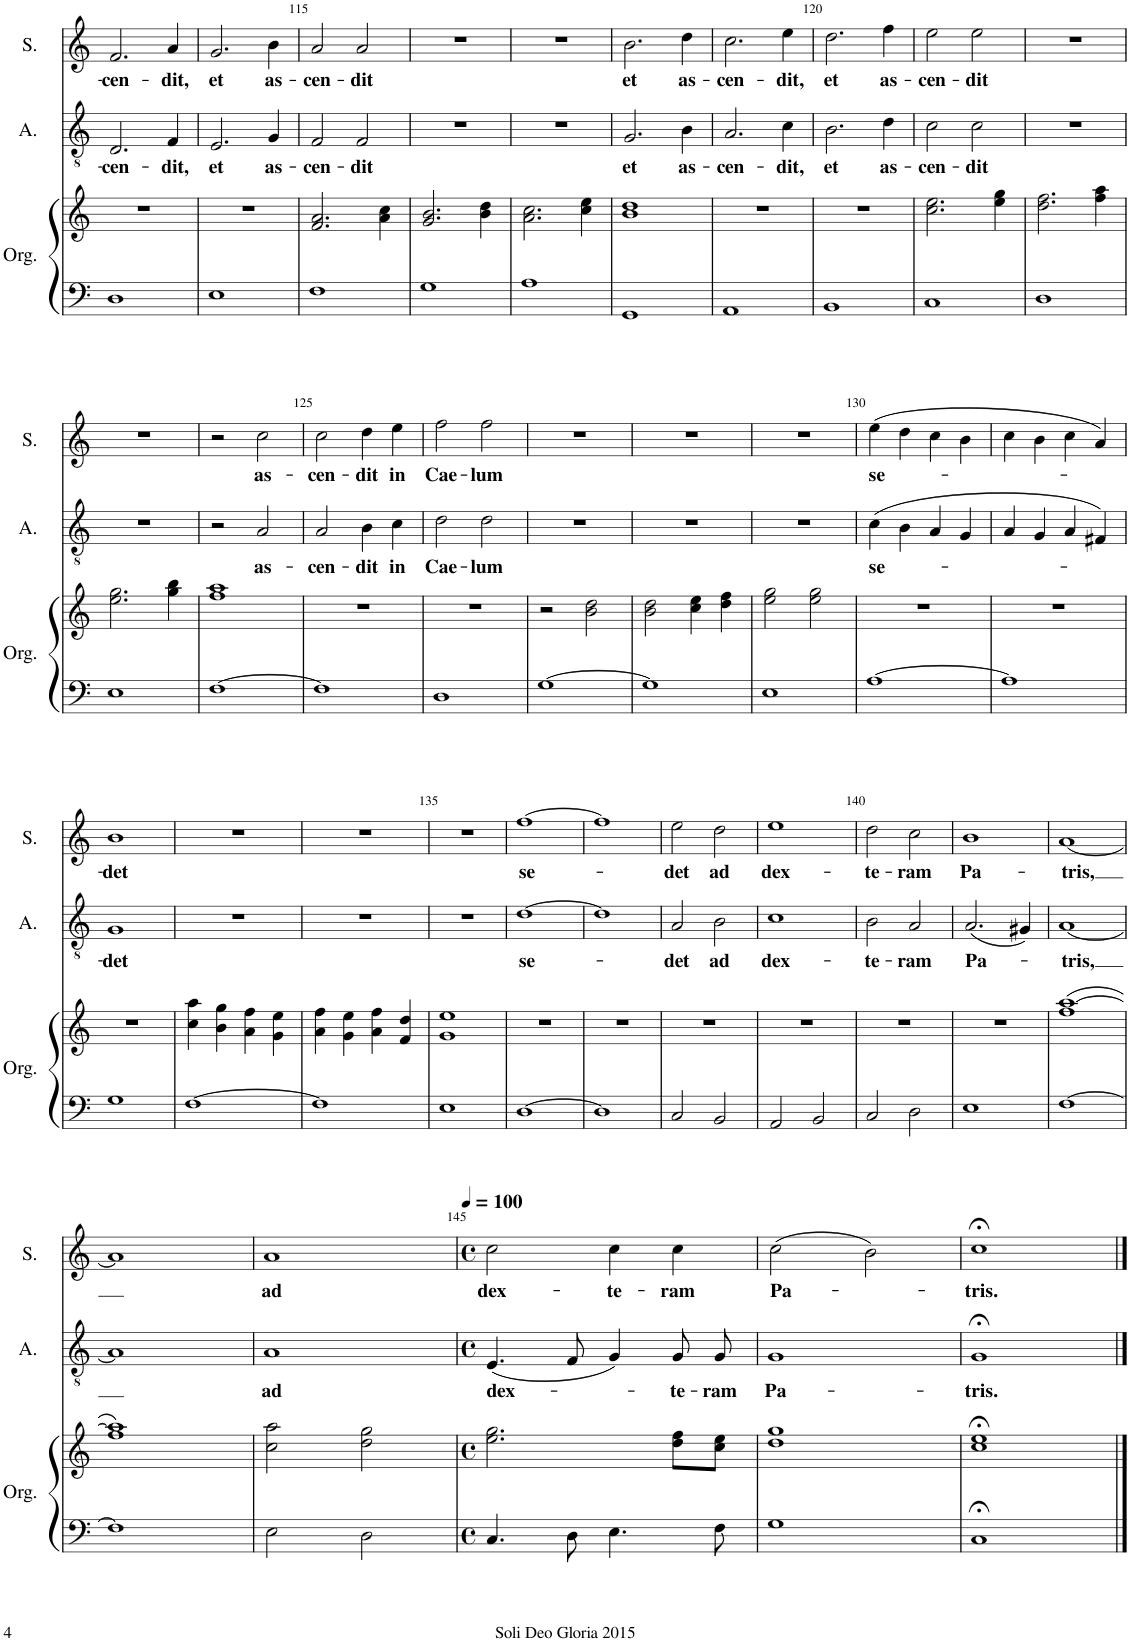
**kern	**kern	**kern	**text	**kern	**text
*part3	*part3	*part2	*part2	*part1	*part1
*staff4	*staff3	*staff2	*staff2	*staff1	*staff1
*I"Orgue	*	*I"Alto	*	*I"Soprano	*
*I'Org.	*	*I'A.	*	*I'S.	*
!!LO:PB:g=z
*clefF4	*clefG2	*clefGv2	*	*clefG2	*
*k[]	*k[]	*k[]	*	*k[]	*
*M2/2	*M2/2	*M2/2	*	*M2/2	*
*met(c|)	*met(c|)	*met(c|)	*	*met(c|)	*
=113	=113	=113	=113	=113	=113
!	!	!	!LO:LY:b	!	!LO:LY:b
1D	1r	2.D/	-cen-	2.f/	-cen-
!	!	!	!LO:LY:b	!	!LO:LY:b
.	.	4F/	-dit,	4a/	-dit,
=114	=114	=114	=114	=114	=114
!	!	!	!LO:LY:b	!	!LO:LY:b
1E	1r	2.E/	et	2.g/	et
!	!	!	!LO:LY:b	!	!LO:LY:b
.	.	4G/	as-	4b\	as-
=115	=115	=115	=115	=115	=115
!	!	!	!LO:LY:b	!	!LO:LY:b
1F	2.f/ 2.a/	2F/	-cen-	2a/	-cen-
!	!	!	!LO:LY:b	!	!LO:LY:b
.	.	2F/	-dit	2a/	-dit
.	4a\ 4cc\	.	.	.	.
=116	=116	=116	=116	=116	=116
1G	2.g/ 2.b/	1r	.	1r	.
.	4b\ 4dd\	.	.	.	.
=117	=117	=117	=117	=117	=117
1A	2.a\ 2.cc\	1r	.	1r	.
.	4cc\ 4ee\	.	.	.	.
=118	=118	=118	=118	=118	=118
!	!	!	!LO:LY:b	!	!LO:LY:b
1GG	1b 1dd	2.G/	et	2.b\	et
!	!	!	!LO:LY:b	!	!LO:LY:b
.	.	4B\	as-	4dd\	as-
=119	=119	=119	=119	=119	=119
!	!	!	!LO:LY:b	!	!LO:LY:b
1AA	1r	2.A/	-cen-	2.cc\	-cen-
!	!	!	!LO:LY:b	!	!LO:LY:b
.	.	4c\	-dit,	4ee\	-dit,
=120	=120	=120	=120	=120	=120
!	!	!	!LO:LY:b	!	!LO:LY:b
1BB	1r	2.B\	et	2.dd\	et
!	!	!	!LO:LY:b	!	!LO:LY:b
.	.	4d\	as-	4ff\	as-
=121	=121	=121	=121	=121	=121
!	!	!	!LO:LY:b	!	!LO:LY:b
1C	2.cc\ 2.ee\	2c\	-cen-	2ee\	-cen-
!	!	!	!LO:LY:b	!	!LO:LY:b
.	.	2c\	-dit	2ee\	-dit
.	4ee\ 4gg\	.	.	.	.
=122	=122	=122	=122	=122	=122
1D	2.dd\ 2.ff\	1r	.	1r	.
.	4ff\ 4aa\	.	.	.	.
!!LO:LB:g=z
=123	=123	=123	=123	=123	=123
1E	2.ee\ 2.gg\	1r	.	1r	.
.	4gg\ 4bb\	.	.	.	.
=124	=124	=124	=124	=124	=124
[1F	1ff 1aa	2r	.	2r	.
!	!	!	!LO:LY:b	!	!LO:LY:b
.	.	2A/	as-	2cc\	as-
=125	=125	=125	=125	=125	=125
!	!	!	!LO:LY:b	!	!LO:LY:b
1F]	1r	2A/	-cen-	2cc\	-cen-
!	!	!	!LO:LY:b	!	!LO:LY:b
.	.	4B\	-dit	4dd\	-dit
!	!	!	!LO:LY:b	!	!LO:LY:b
.	.	4c\	in	4ee\	in
=126	=126	=126	=126	=126	=126
!	!	!	!LO:LY:b	!	!LO:LY:b
1D	1r	2d\	Cae-	2ff\	Cae-
!	!	!	!LO:LY:b	!	!LO:LY:b
.	.	2d\	-lum	2ff\	-lum
=127	=127	=127	=127	=127	=127
[1G	2r	1r	.	1r	.
.	2b\ 2dd\	.	.	.	.
=128	=128	=128	=128	=128	=128
1G]	2b\ 2dd\	1r	.	1r	.
.	4cc\ 4ee\	.	.	.	.
.	4dd\ 4ff\	.	.	.	.
=129	=129	=129	=129	=129	=129
1E	2ee\ 2gg\	1r	.	1r	.
.	2ee\ 2gg\	.	.	.	.
=130	=130	=130	=130	=130	=130
!	!	!	!LO:LY:b	!	!LO:LY:b
[1A	1r	(4c\	se-	(4ee\	se-
.	.	4B\	.	4dd\	.
.	.	4A/	.	4cc\	.
.	.	4G/	.	4b\	.
=131	=131	=131	=131	=131	=131
1A]	1r	4A/	.	4cc\	.
.	.	4G/	.	4b\	.
.	.	4A/	.	4cc\	.
.	.	4F#X/)	.	4a/)	.
!!LO:LB:g=z
=132	=132	=132	=132	=132	=132
!	!	!	!LO:LY:b	!	!LO:LY:b
1G	1r	1G	-det	1b	-det
=133	=133	=133	=133	=133	=133
[1F	4cc\ 4aa\	1r	.	1r	.
.	4b\ 4gg\	.	.	.	.
.	4a\ 4ff\	.	.	.	.
.	4g\ 4ee\	.	.	.	.
=134	=134	=134	=134	=134	=134
1F]	4a\ 4ff\	1r	.	1r	.
.	4g\ 4ee\	.	.	.	.
.	4a\ 4ff\	.	.	.	.
.	4f/ 4dd/	.	.	.	.
=135	=135	=135	=135	=135	=135
1E	1g 1ee	1r	.	1r	.
=136	=136	=136	=136	=136	=136
!	!	!	!LO:LY:b	!	!LO:LY:b
[1D	1r	[1d	se-	[1ff	se-
=137	=137	=137	=137	=137	=137
1D]	1r	1d]	.	1ff]	.
=138	=138	=138	=138	=138	=138
!	!	!	!LO:LY:b	!	!LO:LY:b
2C/	1r	2A/	-det	2ee\	-det
!	!	!	!LO:LY:b	!	!LO:LY:b
2BB/	.	2B\	ad	2dd\	ad
=139	=139	=139	=139	=139	=139
!	!	!	!LO:LY:b	!	!LO:LY:b
2AA/	1r	1c	dex-	1ee	dex-
2BB/	.	.	.	.	.
=140	=140	=140	=140	=140	=140
!	!	!	!LO:LY:b	!	!LO:LY:b
2C/	1r	2B\	-te-	2dd\	-te-
!	!	!	!LO:LY:b	!	!LO:LY:b
2D\	.	2A/	-ram	2cc\	-ram
=141	=141	=141	=141	=141	=141
!	!	!	!LO:LY:b	!	!LO:LY:b
1E	1r	(2.A/	Pa-	1b	Pa-
.	.	4G#X/)	.	.	.
=142	=142	=142	=142	=142	=142
!	!	!	!LO:LY:b	!	!LO:LY:b
[1F	(1ff [1aa	[1A	-tris,	[1a	-tris,
!!LO:LB:g=z
=143	=143	=143	=143	=143	=143
1F]	1ff 1aa])	1A]	.	1a]	.
=144	=144	=144	=144	=144	=144
!	!	!	!LO:LY:b	!	!LO:LY:b
2E\	2cc\ 2aa\	1A	ad	1a	ad
2D\	2dd\ 2gg\	.	.	.	.
=145	=145	=145	=145	=145	=145
*M4/4	*M4/4	*M4/4	*	*M4/4	*
*met(c)	*met(c)	*met(c)	*	*met(c)	*
*	*	*	*	*MM100	*
!	!	!	!LO:LY:b	!	!LO:LY:b
4.C/	2.ee\ 2.gg\	(4.E/	dex-	2cc\	dex-
8D\	.	8F/	.	.	.
!	!	!	!	!	!LO:LY:b
4.E\	.	4G/)	.	4cc\	-te-
!	!	!	!LO:LY:b	!	!LO:LY:b
.	8dd\ 8ff\L	8G/L	-te-	4cc\	-ram
!	!	!	!LO:LY:b	!	!
8F\	8cc\ 8ee\J	8G/J	-ram	.	.
=146	=146	=146	=146	=146	=146
!	!	!	!LO:LY:b	!	!LO:LY:b
1G	1dd 1gg	1G	Pa-	(2cc\	Pa-
.	.	.	.	2b\)	.
=147	=147	=147	=147	=147	=147
!	!	!	!LO:LY:b	!	!LO:LY:b
1C;<	1cc;< 1ee;<	1G;<	-tris.	1cc;<	-tris.
==	==	==	==	==	==
*-	*-	*-	*-	*-	*-
